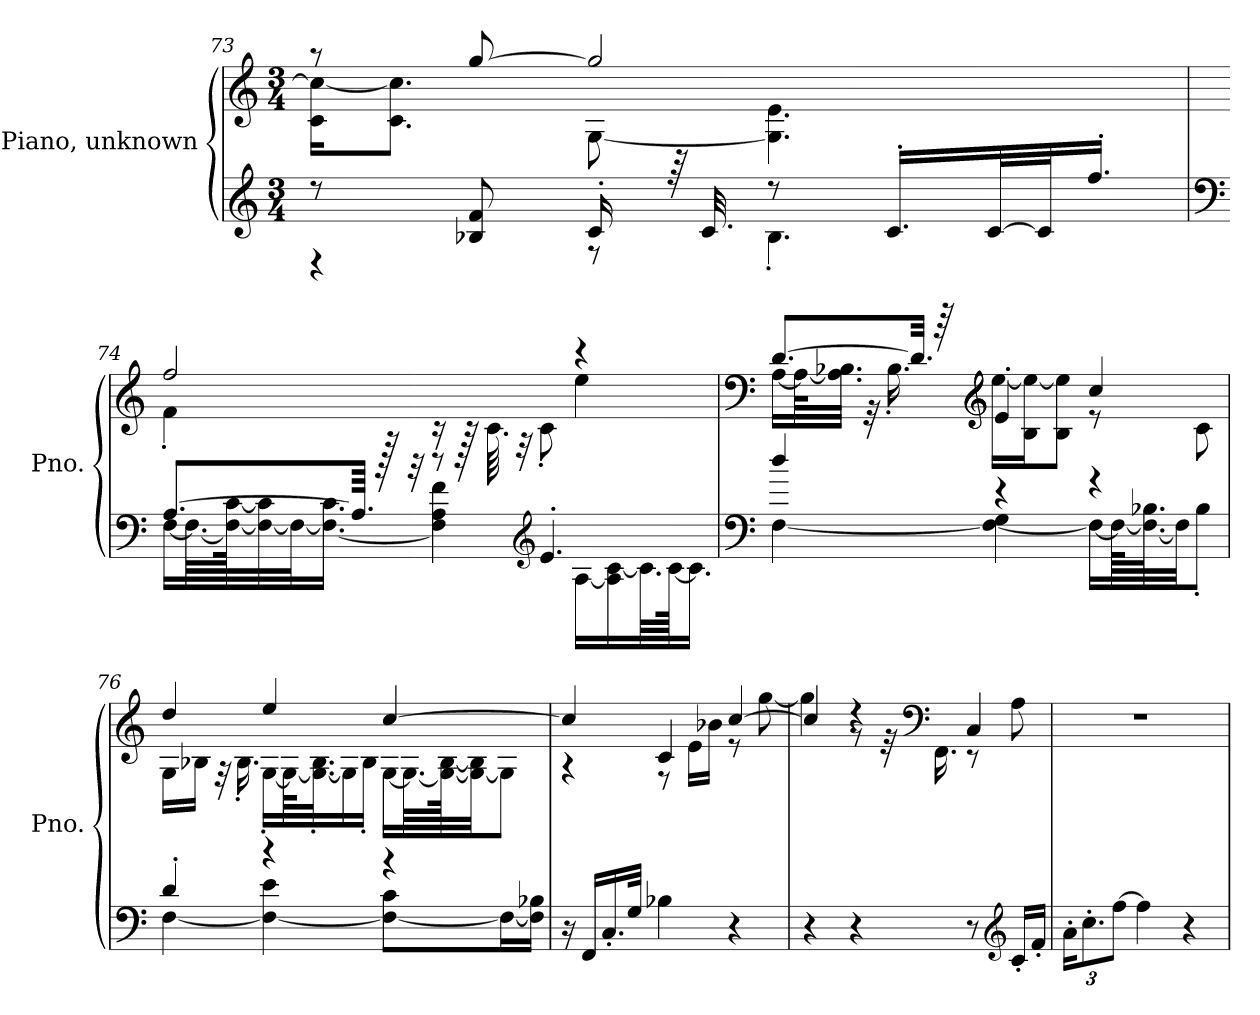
**kern	**kern
*part1	*part1
*staff2	*staff1
*I"Piano, unknown	*
*I'Pno.	*
*clefG2	*clefG2
*k[]	*k[]
*M3/4	*M3/4
=73	=73
*^	*^
8r	4r	8r	16c\ 16cc\_KL
.	.	.	8.c\ 8.cc\]J
8B-X/ 8f/	.	[8gg/	.
16c'/	8r	2gg/]	[8G\
64r	.	.	.
32.c/	.	.	.
8r	4.B-'\	.	4.G\] 4.e\
16.c'/LL	.	.	.
[32c/L	.	.	.
32c/J]	.	.	.
16.ff'/JJ	.	.	.
!!LO:LB:g=z	!!
=74	=74	=74	=74
*clefF4	*	*	*
[8.A/L	[16F\LL	2ff/	4f'\
.	64.F\LL_	.	.
.	128F\_ [128c\JK	.	.
.	32F\_ 32c\]	.	.
.	32F\J_	.	.
.	16.F\_ 16.c\JJ	.	.
64.A/Jkkk]	.	.	.
128r	.	.	.
32r	.	.	.
8r	4F\] 4A\ 4f\	.	16r
.	.	.	128r
.	.	.	64.c\
.	.	.	32r
*clefG2	*	*	*
4.e'/	.	.	8c'\
.	[16A\LL	4r	4ee\
.	16A\] [16c\	.	.
.	64.c\LL]	.	.
.	[128c\JJK	.	.
.	16.c\JJ]	.	.
!!LO:LB:g=z	!!
=75	=75	=75	=75
*clefF4	*	*clefF4	*
4dd/	[4F\	[8.d/L	[16A\LL
.	.	.	64A\KL_
.	.	.	32.A\] 32.B-X\JJJ
.	.	.	32r
.	.	.	16.B-'\
.	.	32.d/Jkk]	.
.	.	64r	.
*	*	*clefG2	*
4r	4F\_ 4G\	4e'/	[16ee\LL
.	.	.	16B-\ 16ee\_J
.	.	.	8B-\ 8ee\]J
4r	16F\LL_	4cc/	8r
.	128F\KLL_	.	.
.	64.F\_ 64.B-X\J	.	.
.	32F\JJ]	.	.
.	8B-'\J	.	8c\
!!LO:LB:g=z	!!
=76	=76	=76	=76
4d'/	[4F\	4dd/	16G\LL
.	.	.	16B-X\JJ
.	.	.	32r
.	.	.	16.B-'\
4r	4F\_ 4e\	4ee/	[16G'\LL
.	.	.	64G\KL_
.	.	.	32.G\_' 32.B-\'J
.	.	.	16G\]
.	.	.	16B-'\JJ
4r	8F\_ 8c\L	[4cc/	[16G\LL
.	.	.	64.G\LL_
.	.	.	128G\_ [128B-\JK
.	.	.	32G\_ 32B-\]JJ
.	16F\L_	.	8G\J]
.	16F\] 16B-X\JJ	.	.
*v	*v	*	*
=77	=77	=77
16r	4cc/]	4r
16FF/LL	.	.
16.C'/	.	.
32G/JJk	.	.
4B-X\	4c/	8r
.	.	16e\LL
.	.	16b-X\JJ
4r	[4cc/	8r
.	.	[8gg\
=78	=78	=78
4r	4cc/]	4gg\]
4r	4r	8r
.	.	32r
*	*clefF4	*
.	.	16.FF\
8r	4C/	8r
*clefG2	*	*
16c'/LL	.	8A\
16f'/JJ	.	.
*	*v	*v
!!LO:LB:g=z
=79	=79
*Xbrackettup	*
24a'\KL	2.r
12.cc'\	.
[12ff\J	.
4ff\]	.
4r	.
=	=
*-	*-
